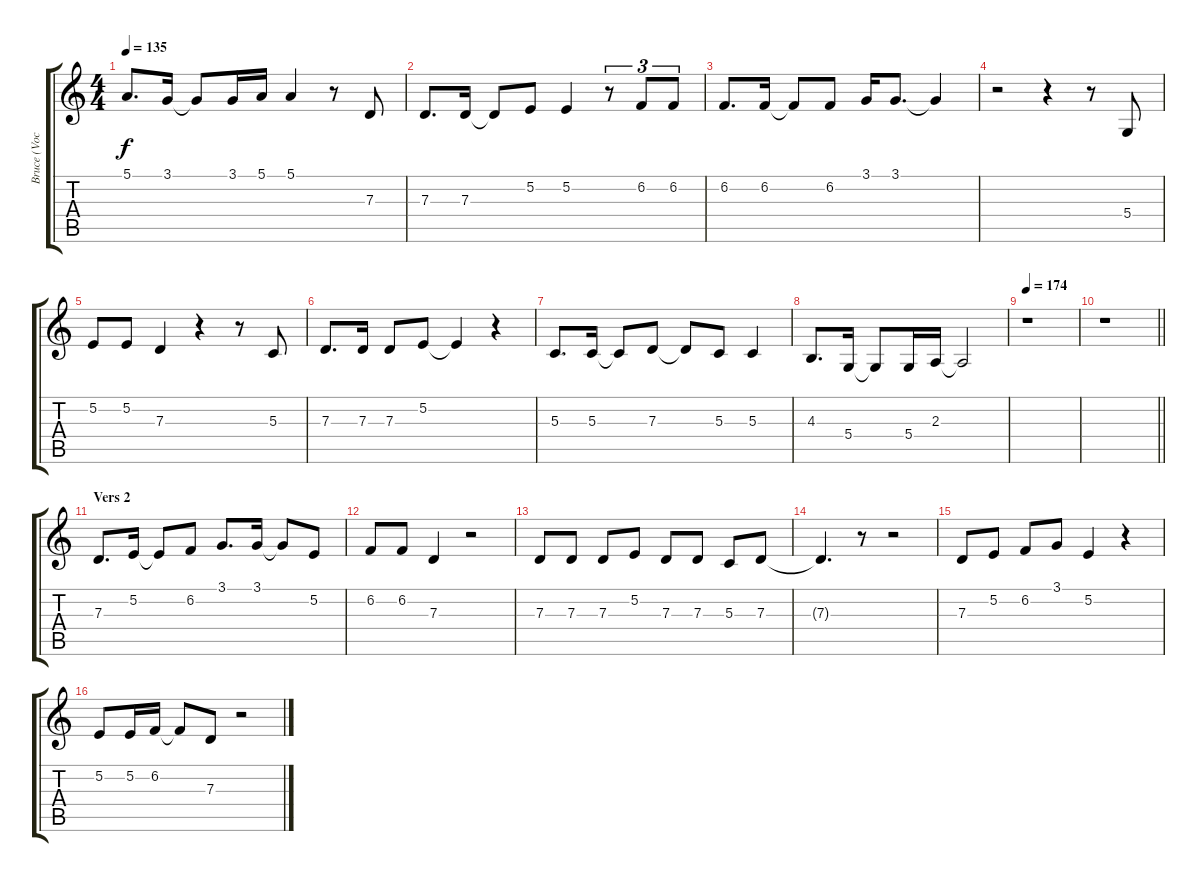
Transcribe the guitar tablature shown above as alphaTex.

\track ("Bruce (Vocals)" "Bruce (Voc") {instrument lead2sawtooth}
\staff {score tabs}
\tuning (E4 B3 G3 D3 A2 E2) {hide}
\ts (4 4)
\tempo 135
\clef g2
\ks c
5.1.8{d dy f} 3.1.16 3.1{t}.8 3.1.16 5.1.16 5.1.4 r.8 7.3.8 |
7.3.8{d} 7.3.16 7.3{t}.8 5.2.8 5.2.4 r.8{tu (3 2)} 6.2.8{tu (3 2)} 6.2.8{tu (3 2)} |
6.2.8{d} 6.2.16 6.2{t}.8 6.2.8 3.1.16 3.1.8{d} 3.1{t}.4 |
r.2 r.4 r.8 5.4.8 |
5.2.8 5.2.8 7.3.4 r.4 r.8 5.3.8 |
7.3.8{d} 7.3.16 7.3.8 5.2.8 5.2{t}.4 r.4 |
5.3.8{d} 5.3.16 5.3{t}.8 7.3.8 7.3{t}.8 5.3.8 5.3.4 |
4.3.8{d} 5.4.16 5.4{t}.8 5.4.16 2.3.16 2.3{t}.2 |
\tempo 174
r.1 |
\barLineRight lightlight
r.1 |
\section ("" "Vers 2")
7.3.8{d} 5.2.16 5.2{t}.8 6.2.8 3.1.8{d} 3.1.16 3.1{t}.8 5.2.8 |
6.2.8 6.2.8 7.3.4 r.2 |
7.3.8 7.3.8 7.3.8 5.2.8 7.3.8 7.3.8 5.3.8 7.3.8 |
7.3{t}.4{d} r.8 r.2 |
7.3.8 5.2.8 6.2.8 3.1.8 5.2.4 r.4 |
5.2.8 5.2.16 6.2.16 6.2{t}.8 7.3.8 r.2
